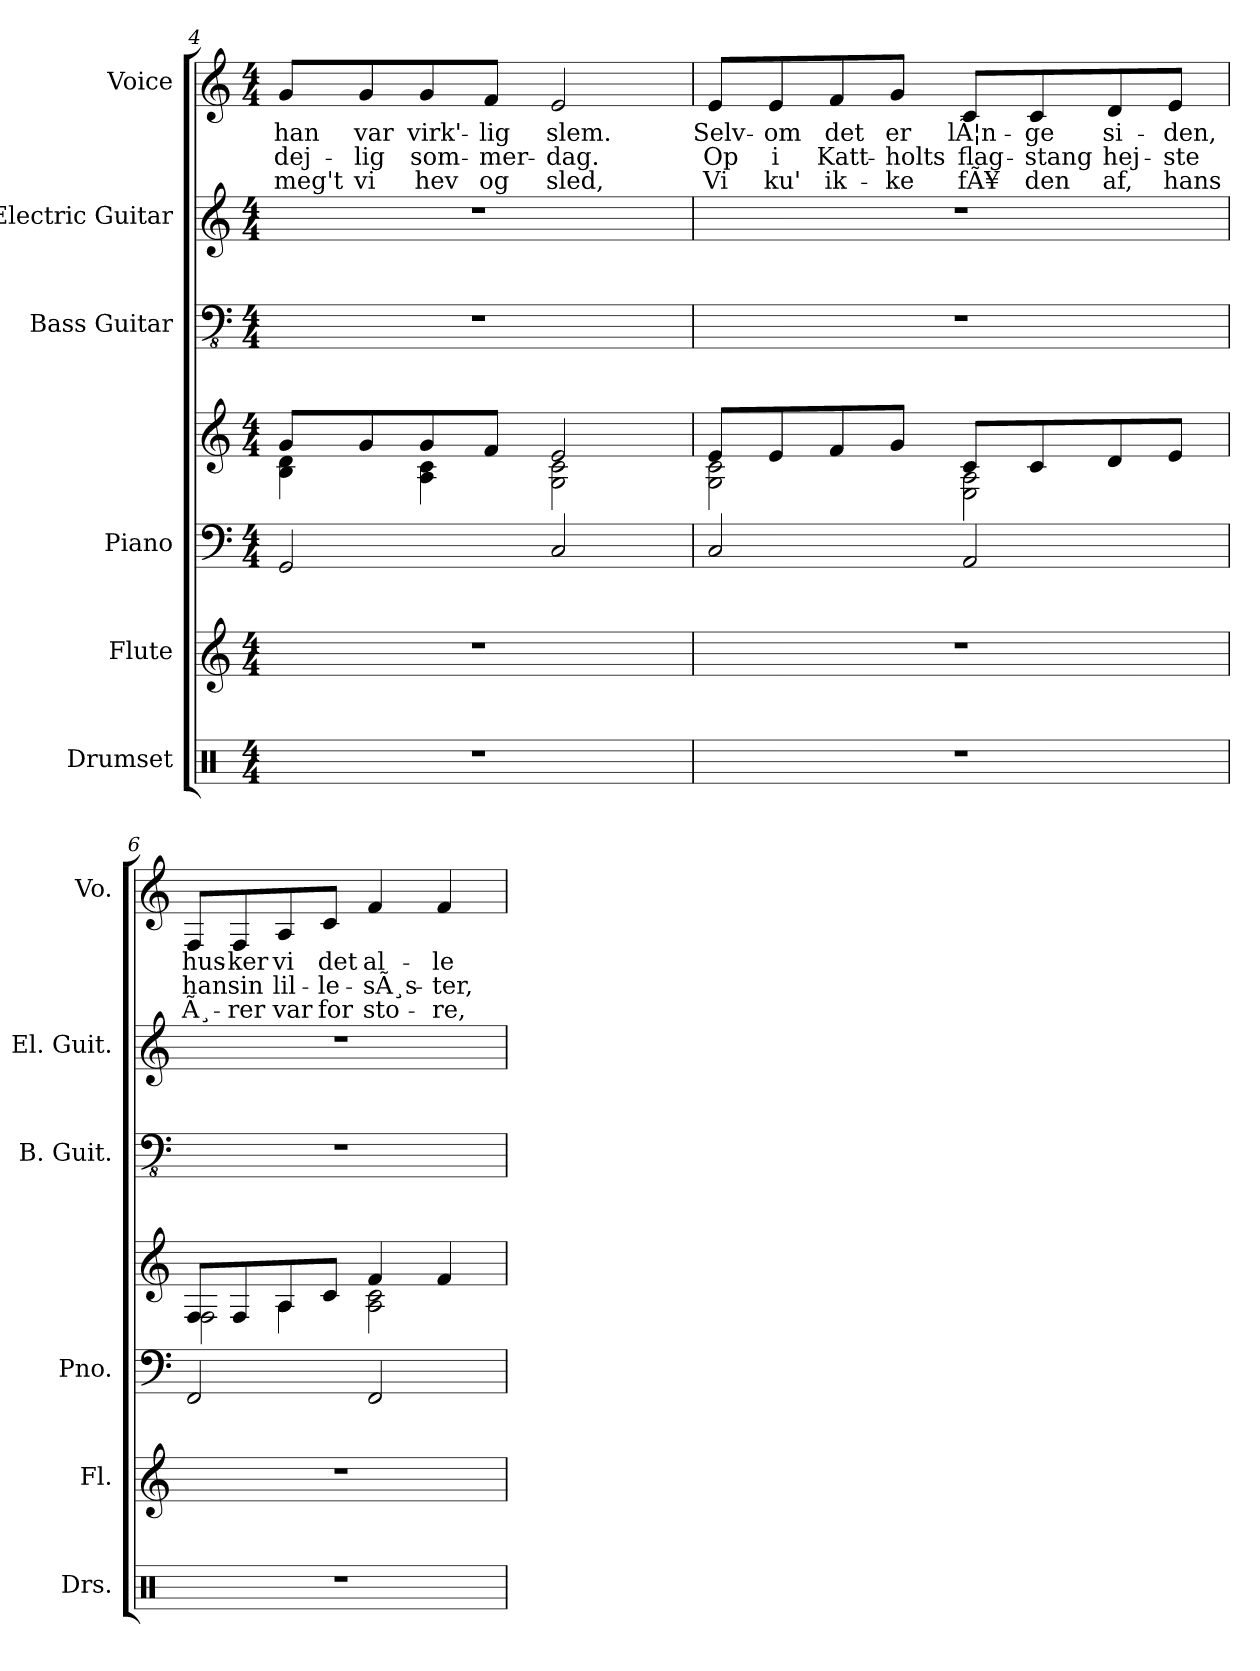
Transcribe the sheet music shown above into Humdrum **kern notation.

**kern	**kern	**kern	**kern	**kern	**kern	**kern	**text	**text	**text
*part6	*part5	*part4	*part4	*part3	*part2	*part1	*part1	*part1	*part1
*staff7	*staff6	*staff5	*staff4	*staff3	*staff2	*staff1	*staff1	*staff1	*staff1
*I"Drumset	*I"Flute	*I"Piano	*	*I"Bass Guitar	*I"Electric Guitar	*I"Voice	*	*	*
*I'Drs.	*I'Fl.	*I'Pno.	*	*I'B. Guit.	*I'El. Guit.	*I'Vo.	*	*	*
*clefX	*clefG2	*clefF4	*clefG2	*clefFv4	*clefG2	*clefG2	*	*	*
*k[]	*k[]	*k[]	*k[]	*k[]	*k[]	*k[]	*	*	*
*M4/4	*M4/4	*M4/4	*M4/4	*M4/4	*M4/4	*M4/4	*	*	*
=4	=4	=4	=4	=4	=4	=4	=4	=4	=4
*	*	*	*^	*	*	*	*	*	*
!	!	!	!	!	!	!	!	!LO:LY:b	!LO:LY:b	!LO:LY:b
1r	1r	2GG/	8g/L	4B\ 4d\	1r	1r	8g/L	han	dej-	meg't
!	!	!	!	!	!	!	!	!LO:LY:b	!LO:LY:b	!LO:LY:b
.	.	.	8g/	.	.	.	8g/	var	-lig	vi
!	!	!	!	!	!	!	!	!LO:LY:b	!LO:LY:b	!LO:LY:b
.	.	.	8g/	4A\ 4c\	.	.	8g/	virk'-	som-	hev
!	!	!	!	!	!	!	!	!LO:LY:b	!LO:LY:b	!LO:LY:b
.	.	.	8f/J	.	.	.	8f/J	-lig	-mer-	og
!	!	!	!	!	!	!	!	!LO:LY:b	!LO:LY:b	!LO:LY:b
.	.	2C/	2e/	2G\ 2c\	.	.	2e/	slem.	-dag.	sled,
!!LO:PB:g=z
=5	=5	=5	=5	=5	=5	=5	=5	=5	=5	=5
!	!	!	!	!	!	!	!	!LO:LY:b	!LO:LY:b	!LO:LY:b
1r	1r	2C/	8e/L	2G\ 2c\	1r	1r	8e/L	Selv-	Op	Vi
!	!	!	!	!	!	!	!	!LO:LY:b	!LO:LY:b	!LO:LY:b
.	.	.	8e/	.	.	.	8e/	-om	i	ku'
!	!	!	!	!	!	!	!	!LO:LY:b	!LO:LY:b	!LO:LY:b
.	.	.	8f/	.	.	.	8f/	det	Katt-	ik-
!	!	!	!	!	!	!	!	!LO:LY:b	!LO:LY:b	!LO:LY:b
.	.	.	8g/J	.	.	.	8g/J	er	-holts	-ke
!	!	!	!	!	!	!	!	!LO:LY:b	!LO:LY:b	!LO:LY:b
.	.	2AA/	8c/L	2E\ 2A\	.	.	8c/L	lÃ¦n-	flag-	fÃ¥
!	!	!	!	!	!	!	!	!LO:LY:b	!LO:LY:b	!LO:LY:b
.	.	.	8c/	.	.	.	8c/	-ge	-stang	den
!	!	!	!	!	!	!	!	!LO:LY:b	!LO:LY:b	!LO:LY:b
.	.	.	8d/	.	.	.	8d/	si-	hej-	af,
!	!	!	!	!	!	!	!	!LO:LY:b	!LO:LY:b	!LO:LY:b
.	.	.	8e/J	.	.	.	8e/J	-den,	-ste	hans
=6	=6	=6	=6	=6	=6	=6	=6	=6	=6	=6
*	*	*	*	*^	*	*	*	*	*	*
!	!	!	!	!	!	!	!	!	!LO:LY:b	!LO:LY:b	!LO:LY:b
1r	1r	2FF/	8F/L	2F\	4ryy	1r	1r	8F/L	hus-	han	Ã¸-
!	!	!	!	!	!	!	!	!	!LO:LY:b	!LO:LY:b	!LO:LY:b
.	.	.	8F/	.	.	.	.	8F/	-ker	sin	-rer
!	!	!	!	!	!	!	!	!	!LO:LY:b	!LO:LY:b	!LO:LY:b
.	.	.	8A/	.	4A\	.	.	8A/	vi	lil-	var
!	!	!	!	!	!	!	!	!	!LO:LY:b	!LO:LY:b	!LO:LY:b
.	.	.	8c/J	.	.	.	.	8c/J	det	-le-	for
!	!	!	!	!	!	!	!	!	!LO:LY:b	!LO:LY:b	!LO:LY:b
.	.	2FF/	4f/	2A\ 2c\	2ryy	.	.	4f/	al-	-sÃ¸s-	sto-
!	!	!	!	!	!	!	!	!	!LO:LY:b	!LO:LY:b	!LO:LY:b
.	.	.	4f/	.	.	.	.	4f/	-le	-ter,	-re,
*	*	*	*v	*v	*v	*	*	*	*	*	*
=	=	=	=	=	=	=	=	=	=
*-	*-	*-	*-	*-	*-	*-	*-	*-	*-
